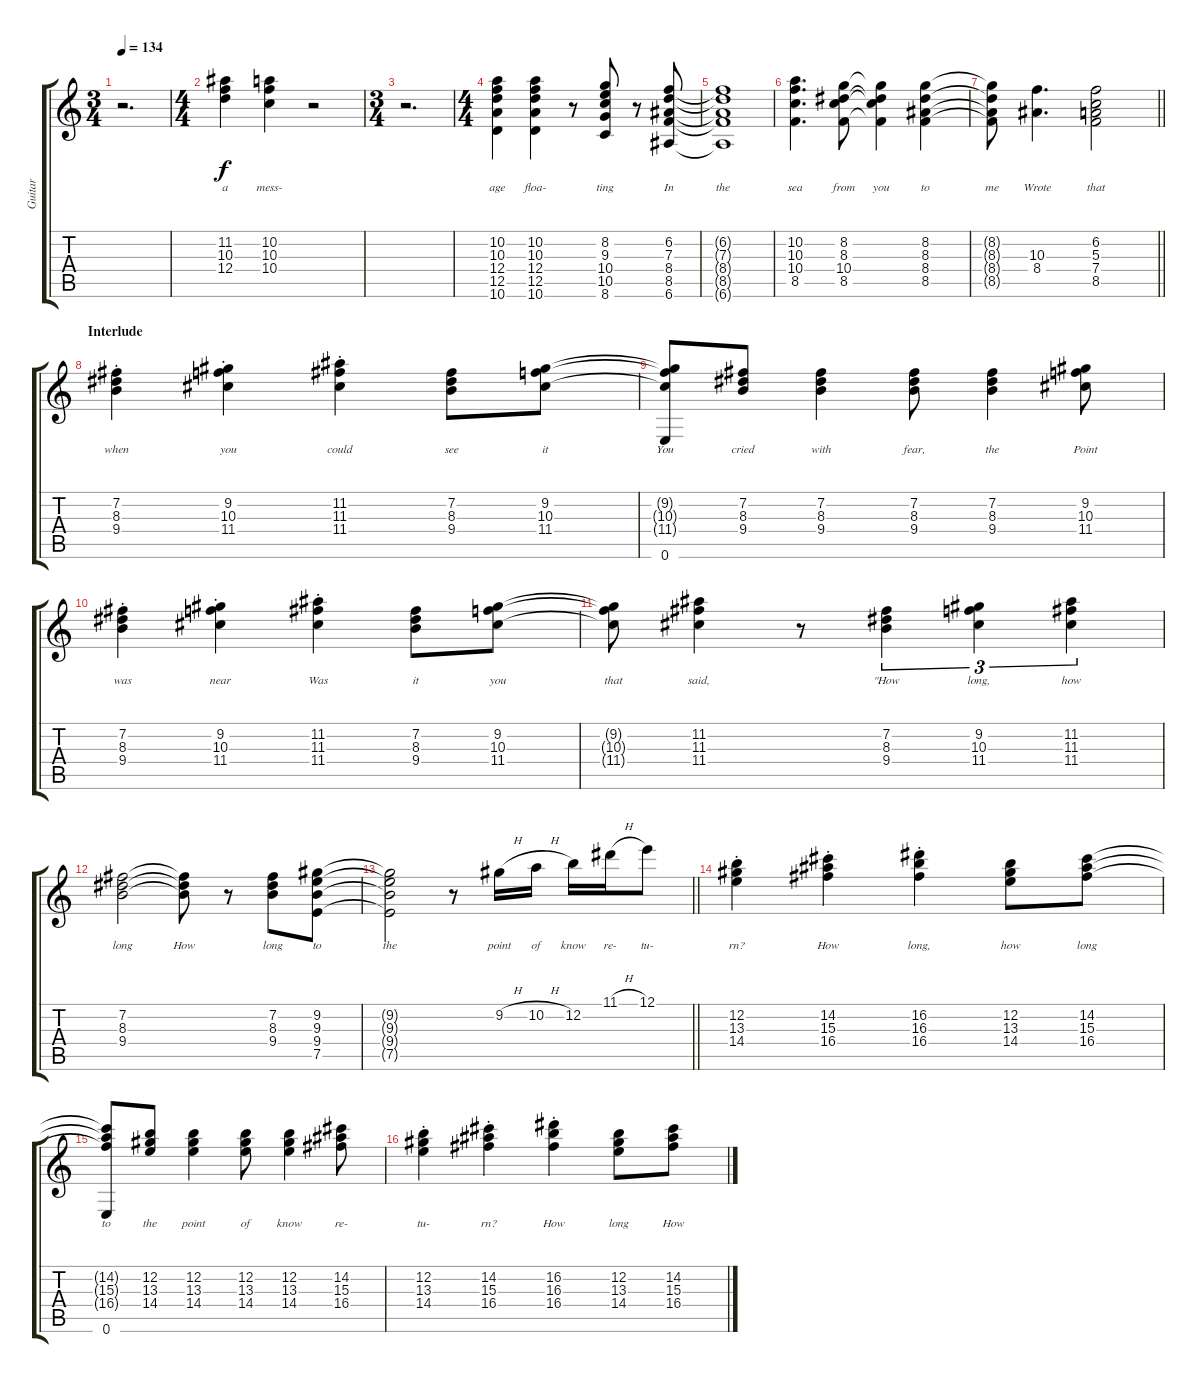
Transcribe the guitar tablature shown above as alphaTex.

\track ("Guitar" "Guitar") {solo instrument electricguitarclean}
\staff {score tabs}
\tuning (E4 B3 G3 D3 A2 E2) {hide}
\ts (3 4)
\tempo 134
\clef g2
\ks c
r.2{d dy f} |
\ts (4 4)
(11.2 10.3 12.4).4{lyrics (0 "a") lyrics (1 "") lyrics (2 "") lyrics (3 "") lyrics (4 "")} (10.2 10.3 10.4).4{lyrics (0 "mess-") lyrics (1 "") lyrics (2 "") lyrics (3 "") lyrics (4 "")} r.2 |
\ts (3 4)
r.2{d} |
\ts (4 4)
(10.2 10.3 12.4 12.5 10.6).4{lyrics (0 "age") lyrics (1 "") lyrics (2 "") lyrics (3 "") lyrics (4 "")} (10.2 10.3 12.4 12.5 10.6).4{lyrics (0 "floa-") lyrics (1 "") lyrics (2 "") lyrics (3 "") lyrics (4 "")} r.8 (8.2 9.3 10.4 10.5 8.6).8{lyrics (0 "ting") lyrics (1 "") lyrics (2 "") lyrics (3 "") lyrics (4 "")} r.8 (6.2 7.3 8.4 8.5 6.6).8{lyrics (0 "In") lyrics (1 "") lyrics (2 "") lyrics (3 "") lyrics (4 "")} |
(6.2{t} 7.3{t} 8.4{t} 8.5{t} 6.6{t}).1{lyrics (0 "the") lyrics (1 "") lyrics (2 "") lyrics (3 "") lyrics (4 "")} |
(10.2 10.3 10.4 8.5).4{d lyrics (0 "sea") lyrics (1 "") lyrics (2 "") lyrics (3 "") lyrics (4 "")} (8.2 8.3 10.4 8.5).8{lyrics (0 "from") lyrics (1 "") lyrics (2 "") lyrics (3 "") lyrics (4 "")} (8.2{t} 8.3{t} 10.4{t} 8.5{t}).4{lyrics (0 "you") lyrics (1 "") lyrics (2 "") lyrics (3 "") lyrics (4 "")} (8.2 8.3 8.4 8.5).4{lyrics (0 "to") lyrics (1 "") lyrics (2 "") lyrics (3 "") lyrics (4 "")} |
\barLineRight lightlight
(8.2{t} 8.3{t} 8.4{t} 8.5{t}).8{lyrics (0 "me") lyrics (1 "") lyrics (2 "") lyrics (3 "") lyrics (4 "")} (10.3 8.4).4{d lyrics (0 "Wrote") lyrics (1 "") lyrics (2 "") lyrics (3 "") lyrics (4 "")} (6.2 5.3 7.4 8.5).2{lyrics (0 "that") lyrics (1 "") lyrics (2 "") lyrics (3 "") lyrics (4 "")} |
\section ("" "Interlude")
(7.2{st} 8.3{st} 9.4{st}).4{lyrics (0 "when") lyrics (1 "") lyrics (2 "") lyrics (3 "") lyrics (4 "")} (9.2{st} 10.3{st} 11.4{st}).4{lyrics (0 "you") lyrics (1 "") lyrics (2 "") lyrics (3 "") lyrics (4 "")} (11.2{st} 11.3{st} 11.4{st}).4{lyrics (0 "could") lyrics (1 "") lyrics (2 "") lyrics (3 "") lyrics (4 "")} (7.2 8.3 9.4).8{lyrics (0 "see") lyrics (1 "") lyrics (2 "") lyrics (3 "") lyrics (4 "")} (9.2 10.3 11.4).8{lyrics (0 "it") lyrics (1 "") lyrics (2 "") lyrics (3 "") lyrics (4 "")} |
(9.2{t} 10.3{t} 11.4{t} 0.6).8{lyrics (0 "You") lyrics (1 "") lyrics (2 "") lyrics (3 "") lyrics (4 "")} (7.2 8.3 9.4).8{lyrics (0 "cried") lyrics (1 "") lyrics (2 "") lyrics (3 "") lyrics (4 "")} (7.2 8.3 9.4).4{lyrics (0 "with") lyrics (1 "") lyrics (2 "") lyrics (3 "") lyrics (4 "")} (7.2 8.3 9.4).8{lyrics (0 "fear,") lyrics (1 "") lyrics (2 "") lyrics (3 "") lyrics (4 "")} (7.2 8.3 9.4).4{lyrics (0 "the") lyrics (1 "") lyrics (2 "") lyrics (3 "") lyrics (4 "")} (9.2 10.3 11.4).8{lyrics (0 "Point") lyrics (1 "") lyrics (2 "") lyrics (3 "") lyrics (4 "")} |
(7.2{st} 8.3{st} 9.4{st}).4{lyrics (0 "was") lyrics (1 "") lyrics (2 "") lyrics (3 "") lyrics (4 "")} (9.2{st} 10.3{st} 11.4{st}).4{lyrics (0 "near") lyrics (1 "") lyrics (2 "") lyrics (3 "") lyrics (4 "")} (11.2{st} 11.3{st} 11.4{st}).4{lyrics (0 "Was") lyrics (1 "") lyrics (2 "") lyrics (3 "") lyrics (4 "")} (7.2 8.3 9.4).8{lyrics (0 "it") lyrics (1 "") lyrics (2 "") lyrics (3 "") lyrics (4 "")} (9.2 10.3 11.4).8{lyrics (0 "you") lyrics (1 "") lyrics (2 "") lyrics (3 "") lyrics (4 "")} |
(9.2{t} 10.3{t} 11.4{t}).8{lyrics (0 "that") lyrics (1 "") lyrics (2 "") lyrics (3 "") lyrics (4 "")} (11.2 11.3 11.4).4{lyrics (0 "said,") lyrics (1 "") lyrics (2 "") lyrics (3 "") lyrics (4 "")} r.8 (7.2 8.3 9.4).4{tu (3 2) lyrics (0 "\"How") lyrics (1 "") lyrics (2 "") lyrics (3 "") lyrics (4 "")} (9.2 10.3 11.4).4{tu (3 2) lyrics (0 "long,") lyrics (1 "") lyrics (2 "") lyrics (3 "") lyrics (4 "")} (11.2 11.3 11.4).4{tu (3 2) lyrics (0 "how") lyrics (1 "") lyrics (2 "") lyrics (3 "") lyrics (4 "")} |
(7.2 8.3 9.4).2{lyrics (0 "long") lyrics (1 "") lyrics (2 "") lyrics (3 "") lyrics (4 "")} (7.2{t} 8.3{t} 9.4{t}).8{lyrics (0 "How") lyrics (1 "") lyrics (2 "") lyrics (3 "") lyrics (4 "")} r.8 (7.2 8.3 9.4).8{lyrics (0 "long") lyrics (1 "") lyrics (2 "") lyrics (3 "") lyrics (4 "")} (9.2 9.3 9.4 7.5).8{lyrics (0 "to") lyrics (1 "") lyrics (2 "") lyrics (3 "") lyrics (4 "")} |
\barLineRight lightlight
(9.2{t} 9.3{t} 9.4{t} 7.5{t}).2{lyrics (0 "the") lyrics (1 "") lyrics (2 "") lyrics (3 "") lyrics (4 "")} r.8 9.2{h}.16{lyrics (0 "point") lyrics (1 "") lyrics (2 "") lyrics (3 "") lyrics (4 "")} 10.2{h}.16{lyrics (0 "of") lyrics (1 "") lyrics (2 "") lyrics (3 "") lyrics (4 "")} 12.2.16{lyrics (0 "know") lyrics (1 "") lyrics (2 "") lyrics (3 "") lyrics (4 "")} 11.1{h}.16{lyrics (0 "re-") lyrics (1 "") lyrics (2 "") lyrics (3 "") lyrics (4 "")} 12.1.8{lyrics (0 "tu-") lyrics (1 "") lyrics (2 "") lyrics (3 "") lyrics (4 "")} |
\section ("" "")
(12.2{st} 13.3{st} 14.4{st}).4{lyrics (0 "rn?") lyrics (1 "") lyrics (2 "") lyrics (3 "") lyrics (4 "")} (14.2{st} 15.3{st} 16.4{st}).4{lyrics (0 "How") lyrics (1 "") lyrics (2 "") lyrics (3 "") lyrics (4 "")} (16.2{st} 16.3{st} 16.4{st}).4{lyrics (0 "long,") lyrics (1 "") lyrics (2 "") lyrics (3 "") lyrics (4 "")} (12.2 13.3 14.4).8{lyrics (0 "how") lyrics (1 "") lyrics (2 "") lyrics (3 "") lyrics (4 "")} (14.2 15.3 16.4).8{lyrics (0 "long") lyrics (1 "") lyrics (2 "") lyrics (3 "") lyrics (4 "")} |
(14.2{t} 15.3{t} 16.4{t} 0.6).8{lyrics (0 "to") lyrics (1 "") lyrics (2 "") lyrics (3 "") lyrics (4 "")} (12.2 13.3 14.4).8{lyrics (0 "the") lyrics (1 "") lyrics (2 "") lyrics (3 "") lyrics (4 "")} (12.2 13.3 14.4).4{lyrics (0 "point") lyrics (1 "") lyrics (2 "") lyrics (3 "") lyrics (4 "")} (12.2 13.3 14.4).8{lyrics (0 "of") lyrics (1 "") lyrics (2 "") lyrics (3 "") lyrics (4 "")} (12.2 13.3 14.4).4{lyrics (0 "know") lyrics (1 "") lyrics (2 "") lyrics (3 "") lyrics (4 "")} (14.2 15.3 16.4).8{lyrics (0 "re-") lyrics (1 "") lyrics (2 "") lyrics (3 "") lyrics (4 "")} |
(12.2{st} 13.3{st} 14.4{st}).4{lyrics (0 "tu-") lyrics (1 "") lyrics (2 "") lyrics (3 "") lyrics (4 "")} (14.2{st} 15.3{st} 16.4{st}).4{lyrics (0 "rn?") lyrics (1 "") lyrics (2 "") lyrics (3 "") lyrics (4 "")} (16.2{st} 16.3{st} 16.4{st}).4{lyrics (0 "How") lyrics (1 "") lyrics (2 "") lyrics (3 "") lyrics (4 "")} (12.2 13.3 14.4).8{lyrics (0 "long") lyrics (1 "") lyrics (2 "") lyrics (3 "") lyrics (4 "")} (14.2 15.3 16.4).8{lyrics (0 "How") lyrics (1 "") lyrics (2 "") lyrics (3 "") lyrics (4 "")}
